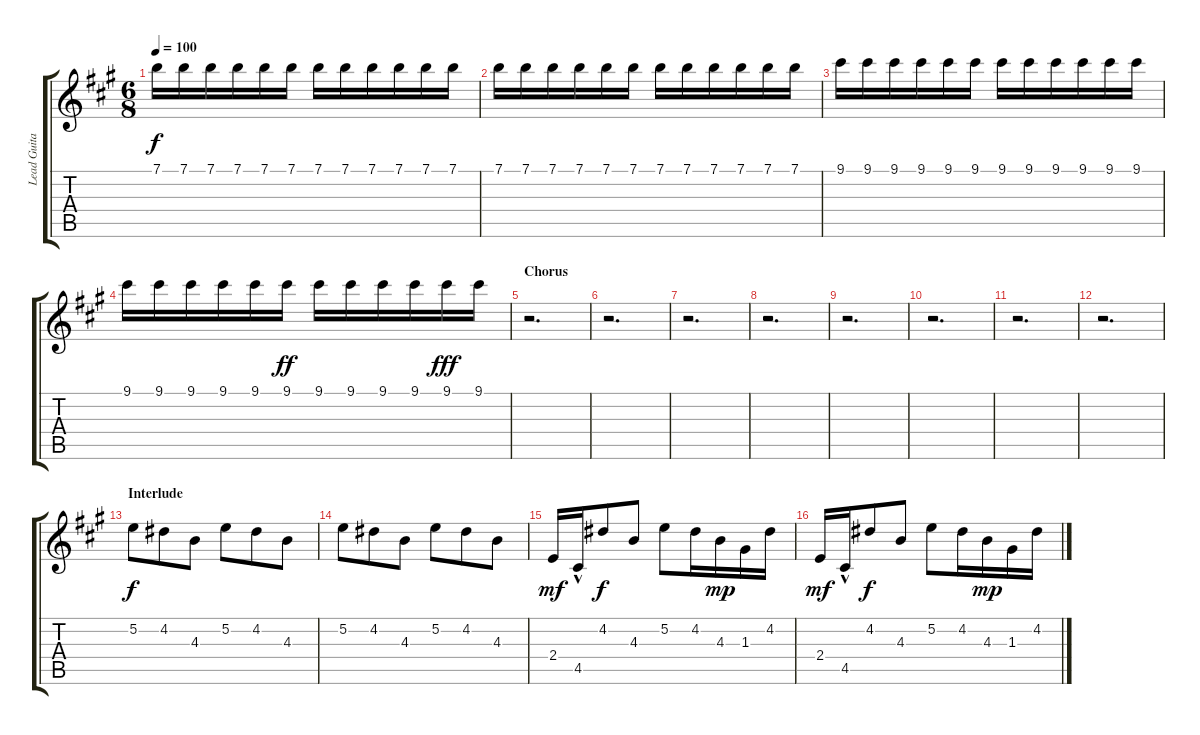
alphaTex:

\track ("Lead Guitar" "Lead Guita") {instrument acousticguitarsteel}
\staff {score tabs}
\tuning (E4 B3 G3 D3 A2 E2) {hide}
\ts (6 8)
\tempo 100
\clef g2
\ks a
7.1.16{dy f} 7.1.16 7.1.16 7.1.16 7.1.16 7.1.16 7.1.16 7.1.16 7.1.16 7.1.16 7.1.16 7.1.16 |
7.1.16 7.1.16 7.1.16 7.1.16 7.1.16 7.1.16 7.1.16 7.1.16 7.1.16 7.1.16 7.1.16 7.1.16 |
9.1.16 9.1.16 9.1.16 9.1.16 9.1.16 9.1.16 9.1.16 9.1.16 9.1.16 9.1.16 9.1.16 9.1.16 |
9.1.16 9.1.16 9.1.16 9.1.16 9.1.16 9.1.16{dy ff} 9.1.16 9.1.16 9.1.16 9.1.16 9.1.16{dy fff} 9.1.16 |
\section ("" "Chorus")
r.2{d} |
r.2{d} |
r.2{d} |
r.2{d} |
r.2{d} |
r.2{d} |
r.2{d} |
r.2{d} |
\section ("" "Interlude")
5.2.8{dy f} 4.2.8 4.3.8 5.2.8 4.2.8 4.3.8 |
5.2.8 4.2.8 4.3.8 5.2.8 4.2.8 4.3.8 |
2.4.16{dy mf} 4.5{hac}.16 4.2.8{dy f} 4.3.8 5.2.8 4.2.16 4.3.16{dy mp} 1.3.16 4.2.16 |
2.4.16{dy mf} 4.5{hac}.16 4.2.8{dy f} 4.3.8 5.2.8 4.2.16 4.3.16{dy mp} 1.3.16 4.2.16
